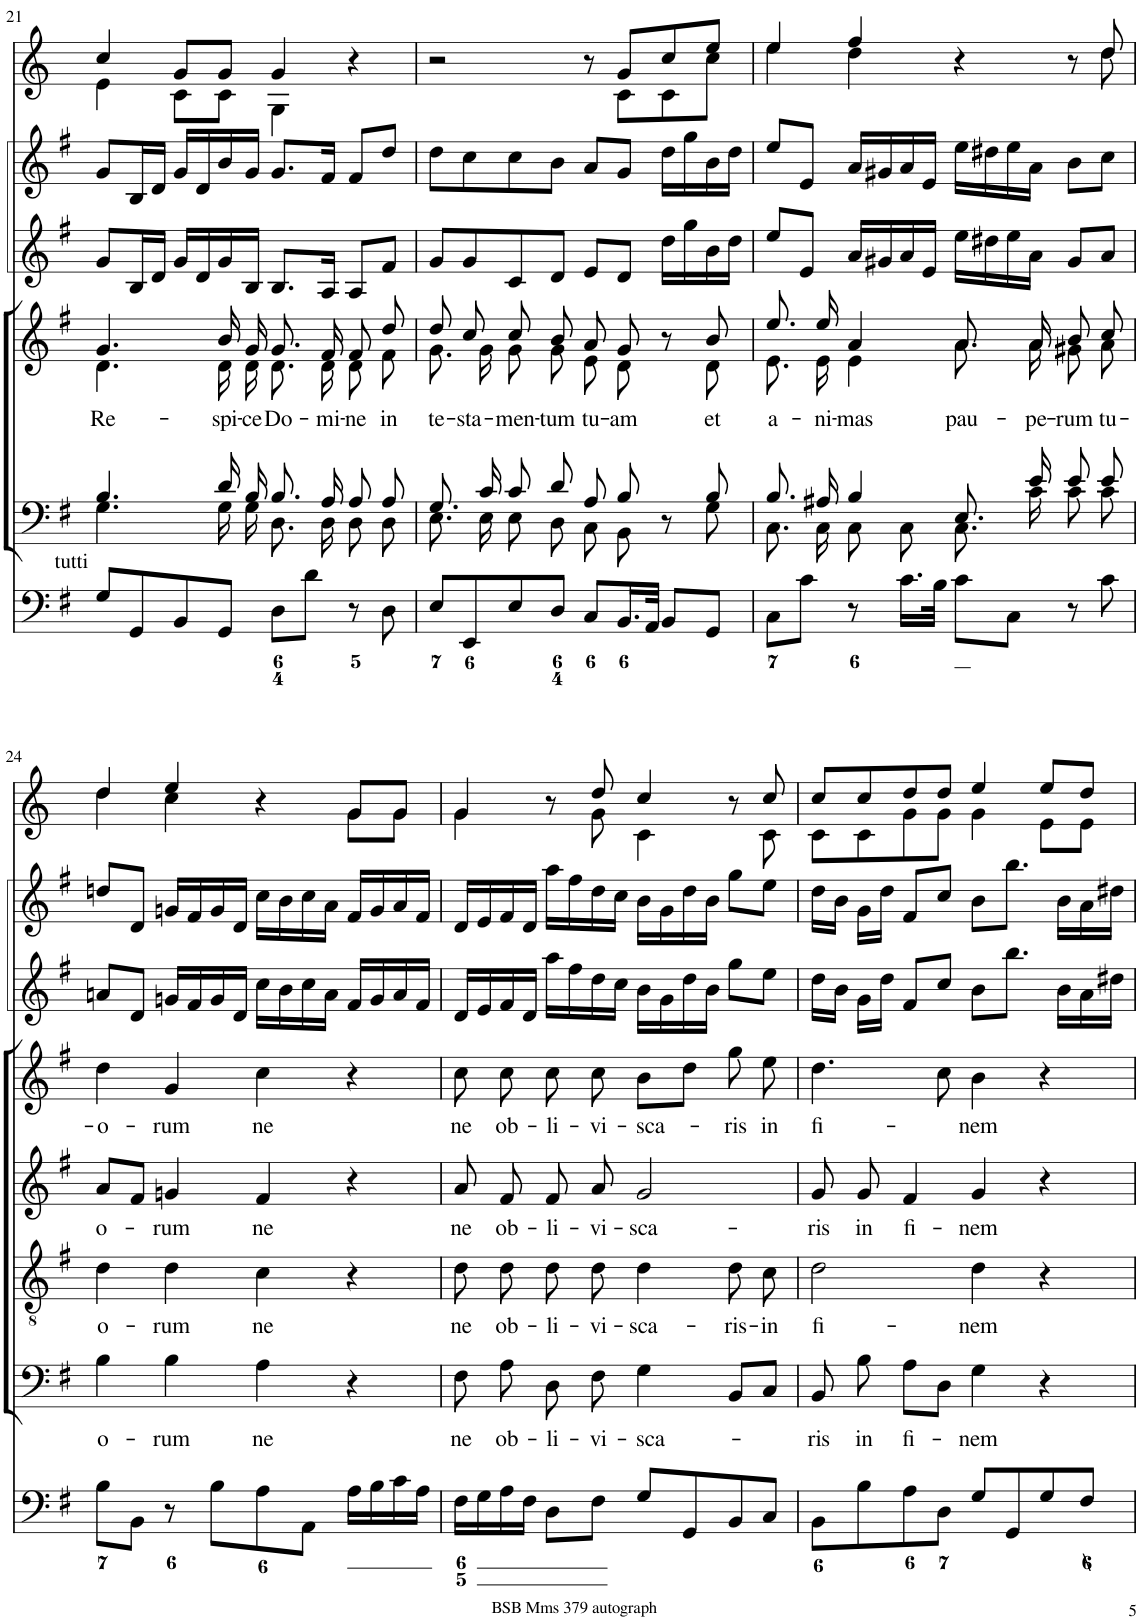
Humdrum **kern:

**kern	**kern	**text	**kern	**text	**kern	**text	**kern	**text	**kern	**kern	**kern
*part8	*part7	*part7	*part6	*part6	*part5	*part5	*part4	*part4	*part3	*part2	*part1
*staff8	*staff7	*staff7	*staff6	*staff6	*staff5	*staff5	*staff4	*staff4	*staff3	*staff2	*staff1
*I"Organ	*I"Voice	*	*I"Tenor	*	*I"Alto	*	*I"Voice	*	*I"Violin	*I"Violini	*I"Corni in G
*	*	*	*	*	*	*	*	*	*I'Vln	*I'Vln	*
!!LO:PB:g=z
*clefF4	*clefF4	*	*clefGv2	*	*clefG2	*	*clefG2	*	*clefG2	*clefG2	*clefG2
*	*	*	*	*	*	*	*	*	*	*	*Trd3c5
*k[f#]	*k[f#]	*	*k[f#]	*	*k[f#]	*	*k[f#]	*	*k[f#]	*k[f#]	*k[]
*M4/4	*M4/4	*	*M4/4	*	*M4/4	*	*M4/4	*	*M4/4	*M4/4	*M4/4
*met(c)	*met(c)	*	*met(c)	*	*met(c)	*	*met(c)	*	*met(c)	*met(c)	*met(c)
=21	=21	=21	=21	=21	=21	=21	=21	=21	=21	=21	=21
*	*^	*	*	*	*	*	*	*	*	*	*
!LO:TX:a:t=tutti	!	!	!	!	!	!	!	!	!	!	!	!
!	!	!	!	!	!	!	!	!	!LO:LY:b	!	!	!
*	*	*	*	*	*	*	*	*^	*	*	*	*^
8G/L	4.B/	4.G\	.	1r	.	1r	.	4.g/	4.d\	Re-	8g/L	8g/L	4cc/	4e\
8GG/	.	.	.	.	.	.	.	.	.	.	16B/L	16B/L	.	.
.	.	.	.	.	.	.	.	.	.	.	16d/JJ	16d/JJ	.	.
8BB/	.	.	.	.	.	.	.	.	.	.	16g/LL	16g/LL	8g/L	8c\L
.	.	.	.	.	.	.	.	.	.	.	16d/	16d/	.	.
!	!	!	!	!	!	!	!	!	!	!LO:LY:b	!	!	!	!
8GG/J	16d/	16G\	.	.	.	.	.	16b/	16d\	-spi-	16g/	16b/	8g/J	8c\J
!	!	!	!	!	!	!	!	!	!	!LO:LY:b	!	!	!	!
.	16B/	16G\	.	.	.	.	.	16g/	16d\	-ce	16B/JJ	16g/JJ	.	.
!	!	!	!	!	!	!	!	!	!	!LO:LY:b	!	!	!	!
8D\L	8.B/	8.D\	.	.	.	.	.	8.g/	8.d\	Do-	8.B/L	8.g/L	4g/	4G\
8d\J	.	.	.	.	.	.	.	.	.	.	.	.	.	.
!	!	!	!	!	!	!	!	!	!	!LO:LY:b	!	!	!	!
.	16A/	16D\	.	.	.	.	.	16f#/	16d\	-mi-	16A/Jk	16f#/Jk	.	.
!	!	!	!	!	!	!	!	!	!	!LO:LY:b	!	!	!	!
8r	8A/	8D\	.	.	.	.	.	8f#/	8d\	-ne	8A/L	8f#/L	4r	4ryy
!	!	!	!	!	!	!	!	!	!	!LO:LY:b	!	!	!	!
8D\	8A/	8D\	.	.	.	.	.	8dd/	8f#\	in	8f#/J	8dd/J	.	.
=22	=22	=22	=22	=22	=22	=22	=22	=22	=22	=22	=22	=22	=22	=22
!	!	!	!	!	!	!	!	!	!	!LO:LY:b	!	!	!	!
8E/L	8.G/	8.E\	.	1r	.	1r	.	8dd/	8.g\	te-	8g/L	8dd\L	2r	8ryy
!	!	!	!	!	!	!	!	!	!	!LO:LY:b	!	!	!	!
*	*	*	*	*	*	*	*	*	*	*	*	*	*v	*v
8EE/	.	.	.	.	.	.	.	8cc/	.	-sta-	8g/	8cc\	.
.	16c/	16E\	.	.	.	.	.	.	16g\	.	.	.	.
!	!	!	!	!	!	!	!	!	!	!LO:LY:b	!	!	!
8E/	8c/	8E\	.	.	.	.	.	8cc/	8g\	-men-	8c/	8cc\	.
!	!	!	!	!	!	!	!	!	!	!LO:LY:b	!	!	!
8D/J	8d/	8D\	.	.	.	.	.	8b/	8g\	-tum	8d/J	8b\J	.
!	!	!	!	!	!	!	!	!	!	!LO:LY:b	!	!	!
8C/L	8A/	8C\	.	.	.	.	.	8a/	8e\	tu-	8e/L	8a/L	8r
!	!	!	!	!	!	!	!	!	!	!LO:LY:b	!	!	!
*	*	*	*	*	*	*	*	*	*	*	*	*	*^
16.BB/L	8B/	8BB\	.	.	.	.	.	8g/	8d\	-am	8d/J	8g/J	8g/L	8c\L
32AA/JJk	.	.	.	.	.	.	.	.	.	.	.	.	.	.
8BB/L	8r	8ryy	.	.	.	.	.	8r	8ryy	.	16dd\LL	16dd\LL	8cc/	8c\
.	.	.	.	.	.	.	.	.	.	.	16gg\	16gg\	.	.
!	!	!	!	!	!	!	!	!	!	!LO:LY:b	!	!	!	!
8GG/J	8B/	8G\	.	.	.	.	.	8b/	8d\	et	16b\	16b\	8ee/J	8cc\J
.	.	.	.	.	.	.	.	.	.	.	16dd\JJ	16dd\JJ	.	.
=23	=23	=23	=23	=23	=23	=23	=23	=23	=23	=23	=23	=23	=23	=23
!	!	!	!	!	!	!	!	!	!	!LO:LY:b	!	!	!	!
8C\L	8.B/	8.C\	.	1r	.	1r	.	8.ee/	8.e\	a-	8ee/L	8ee/L	4ee/	4ee\
8c\J	.	.	.	.	.	.	.	.	.	.	8e/J	8e/J	.	.
!	!	!	!	!	!	!	!	!	!	!LO:LY:b	!	!	!	!
.	16A#X/	16C\	.	.	.	.	.	16ee/	16e\	-ni-	.	.	.	.
!	!	!	!	!	!	!	!	!	!	!LO:LY:b	!	!	!	!
8r	4B/	8C\	.	.	.	.	.	4a/	4e\	-mas	16a/LL	16a/LL	4ff/	4dd\
.	.	.	.	.	.	.	.	.	.	.	16g#X/	16g#X/	.	.
16.c\LL	.	8C\	.	.	.	.	.	.	.	.	16a/	16a/	.	.
.	.	.	.	.	.	.	.	.	.	.	16e/JJ	16e/JJ	.	.
32B\JJk	.	.	.	.	.	.	.	.	.	.	.	.	.	.
!	!	!	!	!	!	!	!	!	!	!LO:LY:b	!	!	!	!
8c\L	8.E/	8.C\	.	.	.	.	.	8.a/	8.a\	pau-	16ee\LL	16ee\LL	4r	4.ryy
.	.	.	.	.	.	.	.	.	.	.	16dd#X\	16dd#X\	.	.
8C\J	.	.	.	.	.	.	.	.	.	.	16ee\	16ee\	.	.
!	!	!	!	!	!	!	!	!	!	!LO:LY:b	!	!	!	!
.	16e/	16c\	.	.	.	.	.	16a/	16a\	-pe-	16a\JJ	16a\JJ	.	.
!	!	!	!	!	!	!	!	!	!	!LO:LY:b	!	!	!	!
8r	8e/	8c\	.	.	.	.	.	8b/	8g#X\	-rum	8g#/L	8b\L	8r	.
!	!	!	!	!	!	!	!	!	!	!LO:LY:b	!	!	!	!
8c\	8e/	8c\	.	.	.	.	.	8cc/	8a\	tu-	8a/J	8cc\J	8dd/	8dd\
!!LO:LB:g=z	!!
=24	=24	=24	=24	=24	=24	=24	=24	=24	=24	=24	=24	=24	=24	=24
!	!	!	!LO:LY:b	!	!LO:LY:b	!	!LO:LY:b	!	!	!LO:LY:b	!	!	!	!
*	*v	*v	*	*	*	*	*	*v	*v	*	*	*	*	*
8B\L	4B\	o-	4d\	o-	8a/L	o-	4dd\	-o-	8an/L	8ddn/L	4dd/	4dd\
8BB\J	.	.	.	.	8f#/J	.	.	.	8d/J	8d/J	.	.
!	!	!LO:LY:b	!	!LO:LY:b	!	!LO:LY:b	!	!LO:LY:b	!	!	!	!
8r	4B\	-rum	4d\	-rum	4gn/	-rum	4g/	-rum	16gn/LL	16gn/LL	4ee/	4cc\
.	.	.	.	.	.	.	.	.	16f#/	16f#/	.	.
8B\L	.	.	.	.	.	.	.	.	16g/	16g/	.	.
.	.	.	.	.	.	.	.	.	16d/JJ	16d/JJ	.	.
!	!	!LO:LY:b	!	!LO:LY:b	!	!LO:LY:b	!	!LO:LY:b	!	!	!	!
8A\	4A\	ne	4c\	ne	4f#/	ne	4cc\	ne	16cc\LL	16cc\LL	4r	4ryy
.	.	.	.	.	.	.	.	.	16b\	16b\	.	.
8AA\J	.	.	.	.	.	.	.	.	16cc\	16cc\	.	.
.	.	.	.	.	.	.	.	.	16a\JJ	16a\JJ	.	.
16A\LL	4r	.	4r	.	4r	.	4r	.	16f#/LL	16f#/LL	8g/L	8g\L
16B\	.	.	.	.	.	.	.	.	16g/	16g/	.	.
16c\	.	.	.	.	.	.	.	.	16a/	16a/	8g/J	8g\J
16A\JJ	.	.	.	.	.	.	.	.	16f#/JJ	16f#/JJ	.	.
=25	=25	=25	=25	=25	=25	=25	=25	=25	=25	=25	=25	=25
!	!	!LO:LY:b	!	!LO:LY:b	!	!LO:LY:b	!	!LO:LY:b	!	!	!	!
16F#\LL	8F#\	ne	8d\L	ne	8a/	ne	8cc\	ne	16d/LL	16d/LL	4g/	4g\
16G\	.	.	.	.	.	.	.	.	16e/	16e/	.	.
!	!	!LO:LY:b	!	!LO:LY:b	!	!LO:LY:b	!	!LO:LY:b	!	!	!	!
16A\	8A\	ob-	8d\J	ob-	8f#/	ob-	8cc\	ob-	16f#/	16f#/	.	.
16F#\JJ	.	.	.	.	.	.	.	.	16d/JJ	16d/JJ	.	.
!	!	!LO:LY:b	!	!LO:LY:b	!	!LO:LY:b	!	!LO:LY:b	!	!	!	!
8D\L	8D\	-li-	8d\L	-li-	8f#/	-li-	8cc\	-li-	16aa\LL	16aa\LL	8r	8ryy
.	.	.	.	.	.	.	.	.	16ff#\	16ff#\	.	.
!	!	!LO:LY:b	!	!LO:LY:b	!	!LO:LY:b	!	!LO:LY:b	!	!	!	!
8F#\J	8F#\	-vi-	8d\J	-vi-	8a/	-vi-	8cc\	-vi-	16dd\	16dd\	8dd/	8g\
.	.	.	.	.	.	.	.	.	16cc\JJ	16cc\JJ	.	.
!	!	!LO:LY:b	!	!LO:LY:b	!	!LO:LY:b	!	!LO:LY:b	!	!	!	!
8G/L	4G\	-sca-	4d\	-sca-	2g/	-sca-	8b\L	-sca-	16b\LL	16b\LL	4cc/	4c\
.	.	.	.	.	.	.	.	.	16g\	16g\	.	.
8GG/	.	.	.	.	.	.	8dd\J	.	16dd\	16dd\	.	.
.	.	.	.	.	.	.	.	.	16b\JJ	16b\JJ	.	.
!	!	!	!	!LO:LY:b	!	!	!	!LO:LY:b	!	!	!	!
8BB/	8BB/L	.	8d\L	-ris-	.	.	8gg\	-ris	8gg\L	8gg\L	8r	8ryy
!	!	!	!	!LO:LY:b	!	!	!	!LO:LY:b	!	!	!	!
8C/J	8C/J	.	8c\J	-in	.	.	8ee\	in	8ee\J	8ee\J	8cc/	8c\
=26	=26	=26	=26	=26	=26	=26	=26	=26	=26	=26	=26	=26
!	!	!LO:LY:b	!	!LO:LY:b	!	!LO:LY:b	!	!LO:LY:b	!	!	!	!
8BB\L	8BB/	-ris	2d\	fi-	8g/	-ris	4.dd\	fi-	16dd\LL	16dd\LL	8cc/L	8c\L
.	.	.	.	.	.	.	.	.	16b\JJ	16b\JJ	.	.
!	!	!LO:LY:b	!	!	!	!LO:LY:b	!	!	!	!	!	!
8B\	8B\	in	.	.	8g/	in	.	.	16g\LL	16g\LL	8cc/	8c\
.	.	.	.	.	.	.	.	.	16dd\JJ	16dd\JJ	.	.
!	!	!LO:LY:b	!	!	!	!LO:LY:b	!	!	!	!	!	!
8A\	8A\L	fi-	.	.	4f#/	fi-	.	.	8f#/L	8f#/L	8dd/	8g\
8D\J	8D\J	.	.	.	.	.	8cc\	.	8cc/J	8cc/J	8dd/J	8g\J
!	!	!LO:LY:b	!	!LO:LY:b	!	!LO:LY:b	!	!LO:LY:b	!	!	!	!
8G/L	4G\	-nem	4d\	-nem	4g/	-nem	4b\	-nem	8b\L	8b\L	4ee/	4g\
8GG/	.	.	.	.	.	.	.	.	8.bb\J	8.bb\J	.	.
8G/	4r	.	4r	.	4r	.	4r	.	.	.	8ee/L	8e\L
.	.	.	.	.	.	.	.	.	16b\LL	16b\LL	.	.
8F#/J	.	.	.	.	.	.	.	.	16a\	16a\	8dd/J	8e\J
.	.	.	.	.	.	.	.	.	16dd#X\JJ	16dd#X\JJ	.	.
*	*	*	*	*	*	*	*	*	*	*	*v	*v
=	=	=	=	=	=	=	=	=	=	=	=
*-	*-	*-	*-	*-	*-	*-	*-	*-	*-	*-	*-
